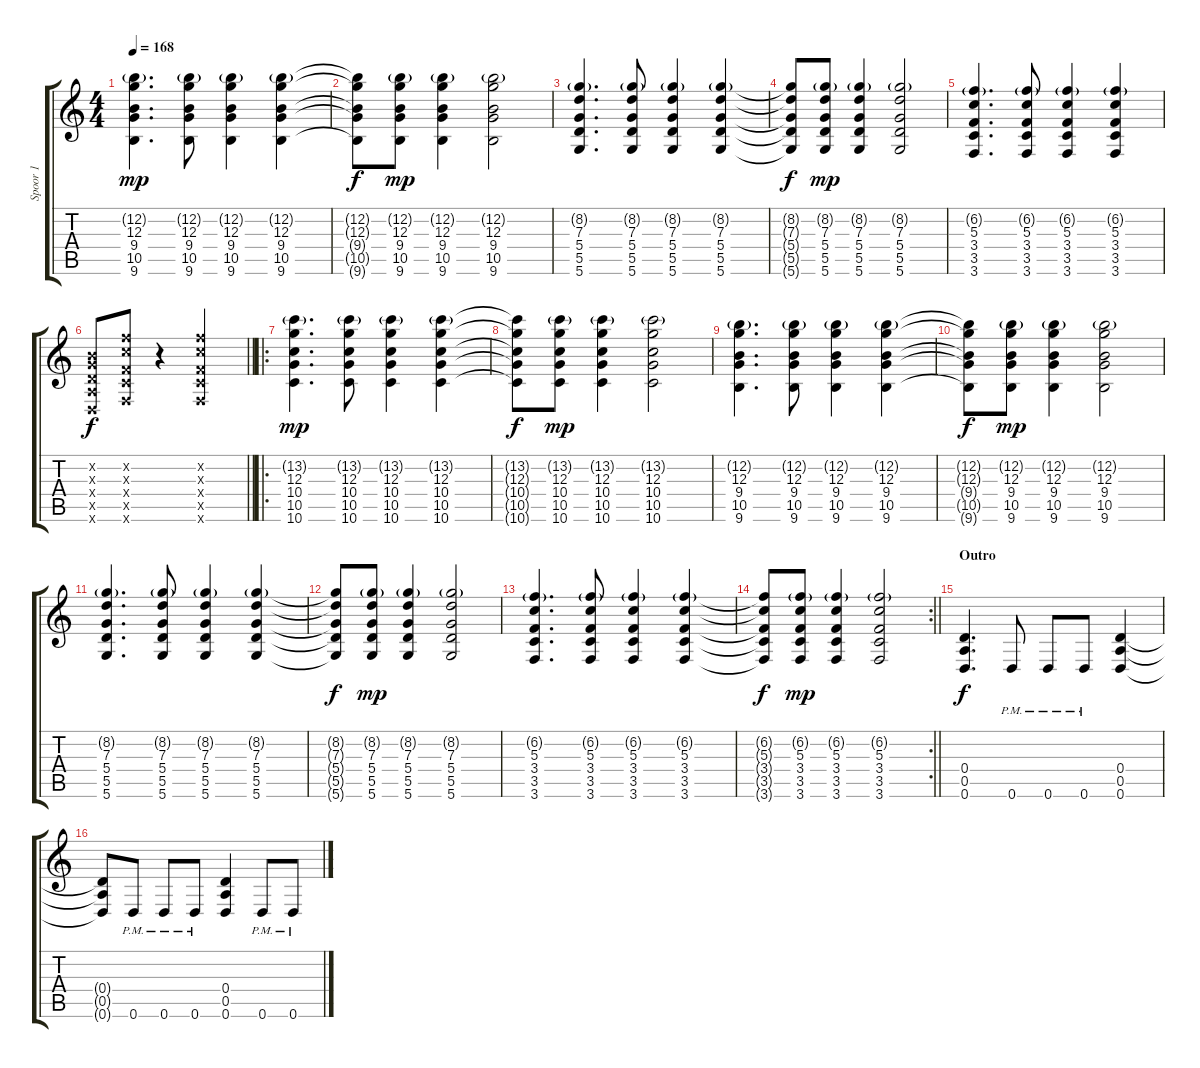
\track ("Spoor 1" "Spoor 1") {instrument overdrivenguitar}
\staff {score tabs}
\tuning (E4 B3 G3 D3 A2 D2) {hide}
\ts (4 4)
\tempo 168
\clef g2
\ks c
(12.2{g} 12.3 9.4 10.5 9.6).4{d dy mp} (12.2{g} 12.3 9.4 10.5 9.6).8 (12.2{g} 12.3 9.4 10.5 9.6).4 (12.2{g} 12.3 9.4 10.5 9.6).4 |
(12.2{t} 12.3{t} 9.4{t} 10.5{t} 9.6{t}).8{dy f} (12.2{g} 12.3 9.4 10.5 9.6).8{dy mp} (12.2{g} 12.3 9.4 10.5 9.6).4 (12.2{g} 12.3 9.4 10.5 9.6).2 |
(8.2{g} 7.3 5.4 5.5 5.6).4{d} (8.2{g} 7.3 5.4 5.5 5.6).8 (8.2{g} 7.3 5.4 5.5 5.6).4 (8.2{g} 7.3 5.4 5.5 5.6).4 |
(8.2{t} 7.3{t} 5.4{t} 5.5{t} 5.6{t}).8{dy f} (8.2{g} 7.3 5.4 5.5 5.6).8{dy mp} (8.2{g} 7.3 5.4 5.5 5.6).4 (8.2{g} 7.3 5.4 5.5 5.6).2 |
(6.2{g} 5.3 3.4 3.5 3.6).4{d} (6.2{g} 5.3 3.4 3.5 3.6).8 (6.2{g} 5.3 3.4 3.5 3.6).4 (6.2{g} 5.3 3.4 3.5 3.6).4 |
\barLineRight lightlight
(0.2{x} 0.3{x} 0.4{x} 0.5{x} 0.6{x}).8{dy f instrument overdrivenguitar} (6.2{x} 5.3{x} 3.4{x} 3.5{x} 3.6{x}).8 r.4 (6.2{x} 5.3{x} 3.4{x} 3.5{x} 3.6{x}).2{beam Up} |
\ro
(13.2{g} 12.3 10.4 10.5 10.6).4{d dy mp} (13.2{g} 12.3 10.4 10.5 10.6).8 (13.2{g} 12.3 10.4 10.5 10.6).4 (13.2{g} 12.3 10.4 10.5 10.6).4 |
(13.2{t} 12.3{t} 10.4{t} 10.5{t} 10.6{t}).8{dy f} (13.2{g} 12.3 10.4 10.5 10.6).8{dy mp} (13.2{g} 12.3 10.4 10.5 10.6).4 (13.2{g} 12.3 10.4 10.5 10.6).2 |
(12.2{g} 12.3 9.4 10.5 9.6).4{d} (12.2{g} 12.3 9.4 10.5 9.6).8 (12.2{g} 12.3 9.4 10.5 9.6).4 (12.2{g} 12.3 9.4 10.5 9.6).4 |
(12.2{t} 12.3{t} 9.4{t} 10.5{t} 9.6{t}).8{dy f} (12.2{g} 12.3 9.4 10.5 9.6).8{dy mp} (12.2{g} 12.3 9.4 10.5 9.6).4 (12.2{g} 12.3 9.4 10.5 9.6).2 |
(8.2{g} 7.3 5.4 5.5 5.6).4{d} (8.2{g} 7.3 5.4 5.5 5.6).8 (8.2{g} 7.3 5.4 5.5 5.6).4 (8.2{g} 7.3 5.4 5.5 5.6).4 |
(8.2{t} 7.3{t} 5.4{t} 5.5{t} 5.6{t}).8{dy f} (8.2{g} 7.3 5.4 5.5 5.6).8{dy mp} (8.2{g} 7.3 5.4 5.5 5.6).4 (8.2{g} 7.3 5.4 5.5 5.6).2 |
(6.2{g} 5.3 3.4 3.5 3.6).4{d} (6.2{g} 5.3 3.4 3.5 3.6).8 (6.2{g} 5.3 3.4 3.5 3.6).4 (6.2{g} 5.3 3.4 3.5 3.6).4 |
\rc 2
\barLineRight lightlight
(6.2{t} 5.3{t} 3.4{t} 3.5{t} 3.6{t}).8{dy f} (6.2{g} 5.3 3.4 3.5 3.6).8{dy mp} (6.2{g} 5.3 3.4 3.5 3.6).4 (6.2{g} 5.3 3.4 3.5 3.6).2 |
\section ("" "Outro")
(0.4 0.5 0.6).4{d dy f} 0.6{pm}.8 0.6{pm}.8 0.6{pm}.8 (0.4 0.5 0.6).4 |
(0.4{t} 0.5{t} 0.6{t}).8 0.6{pm}.8 0.6{pm}.8 0.6{pm}.8 (0.4 0.5 0.6).4 0.6{pm}.8 0.6{pm}.8
